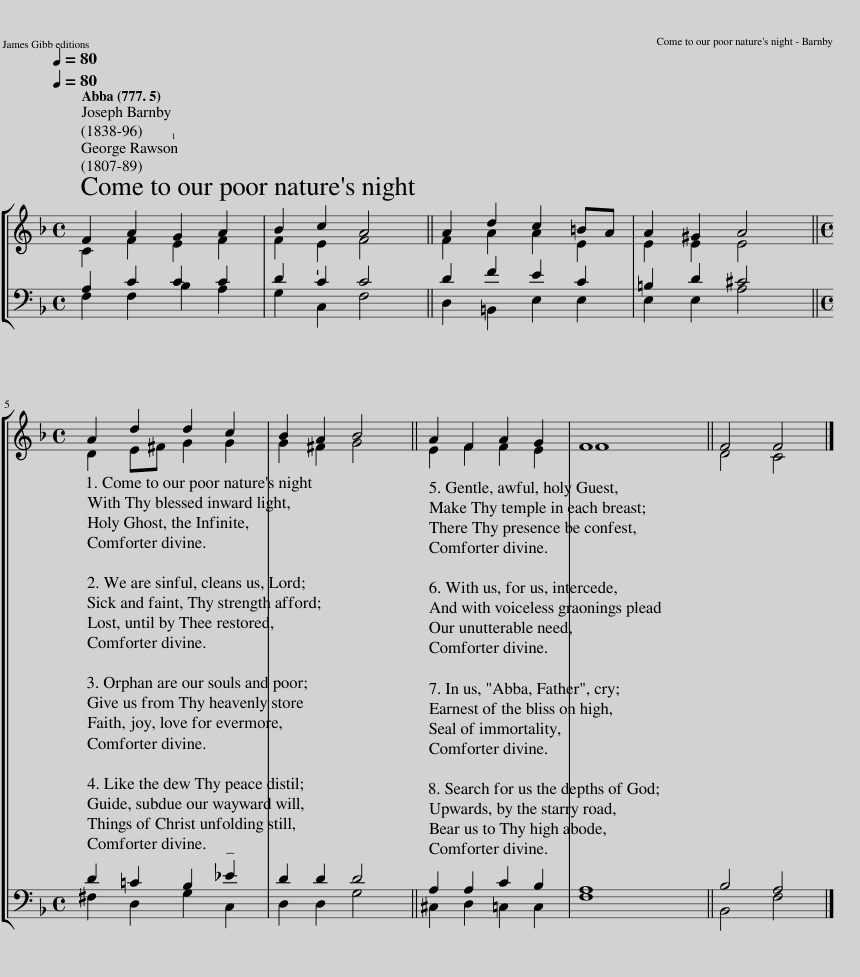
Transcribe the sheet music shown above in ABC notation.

X:1
%%score [ ( 1 2 ) ( 3 4 ) ]
L:1/8
Q:1/4=80
M:4/4
I:linebreak $
K:F
V:1 treble
V:2 treble
V:3 bass
V:4 bass
V:1
 F2 A2 G2 A2 | B2 c2 A4 || A2 d2 c2 =BA | A2 ^G2 A4 ||$[M:4/4] A2 d2 d2 c2 | %5
 B2 A2 B4 || A2 F2 A2 G2 | F8 || F4 F4 |] %9
V:2
 C2 F2 E2 F2 | F2 E2 F4 || F2 A2 A2 E2 | E2 E2 E4 ||$[M:4/4] D2 E^F G2 G2 | %5
 G2 ^F2 G4 || E2 F2 F2 E2 | F8 || D4 C4 |] %9
V:3
 A,2 C2 C2 C2 | D2 C2 C4 || D2 F2 E2 C2 | =B,2 D2 ^C4 ||$[M:4/4] D2 =C2 B,2 !tenuto!_E2 | %5
 D2 D2 D4 || A,2 A,2 C2 B,2 | A,8 || B,4 A,4 |] %9
V:4
 F,2 F,2 B,2 A,2 | G,2 C,2 F,4 || D,2 =B,,2 E,2 E,2 | E,2 E,2 A,4 ||$[M:4/4] ^F,2 D,2 G,2 C,2 | %5
 D,2 D,2 G,4 || ^C,2 D,2 =C,2 C,2 | F,8 || B,,4 F,4 |] %9
